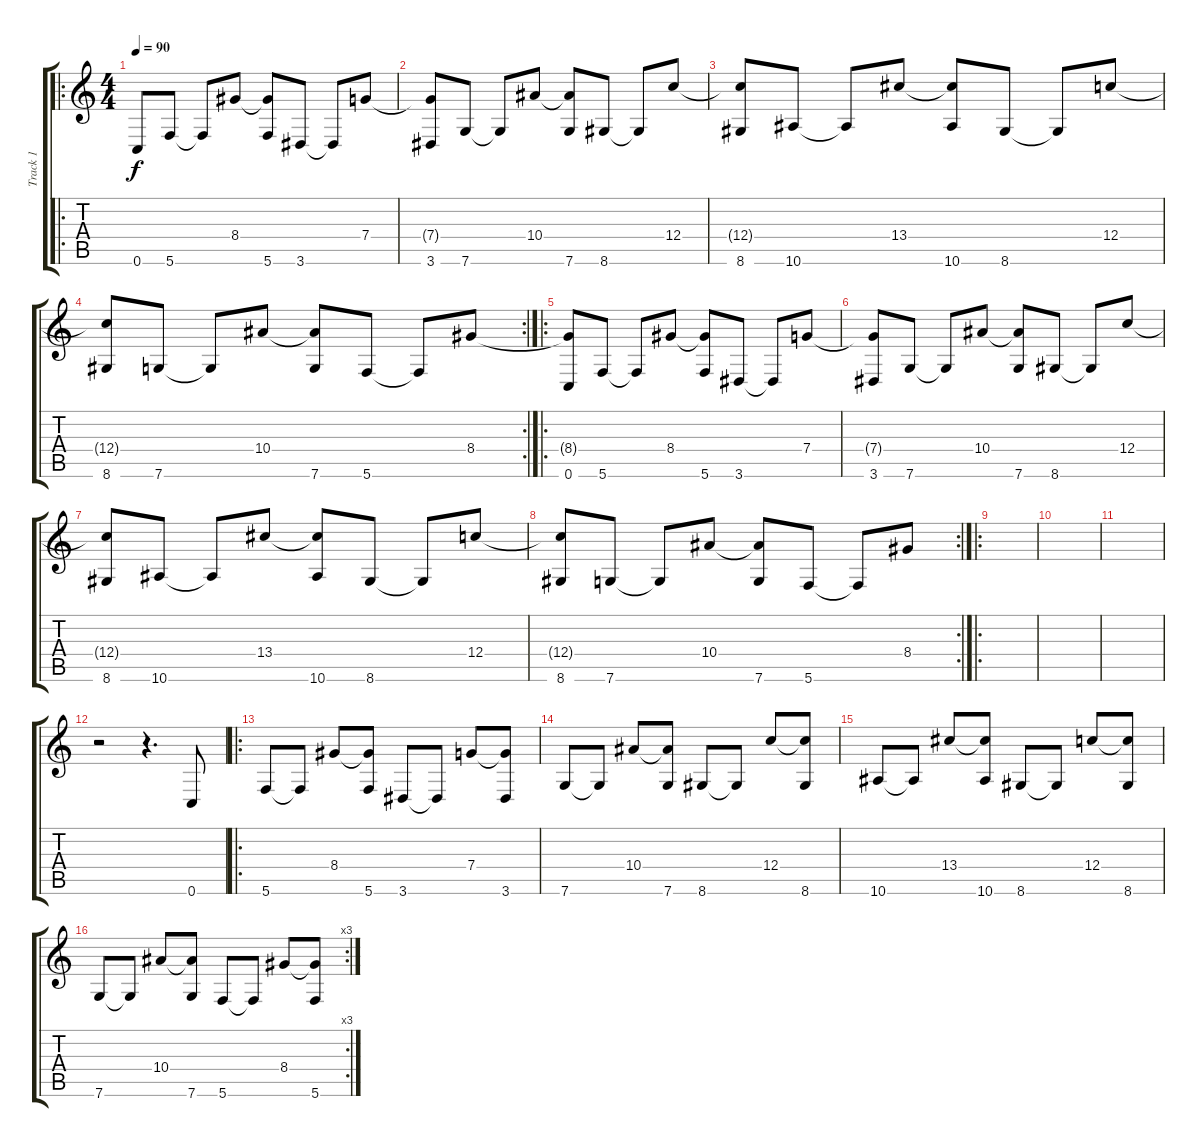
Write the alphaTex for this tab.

\track ("Track 1" "Track 1") {instrument acousticguitarnylon}
\staff {score tabs}
\tuning (D4 A3 F3 C3 G2 C2) {hide}
\ro
\ts (4 4)
\tempo 90
\clef g2
\ks c
0.6.8{dy f instrument acousticguitarnylon} 5.6.8 5.6{t}.8 8.4.8 (8.4{t} 5.6).8 3.6.8 3.6{t}.8 7.4.8 |
(7.4{t} 3.6).8 7.6.8 7.6{t}.8 10.4.8 (10.4{t} 7.6).8 8.6.8 8.6{t}.8 12.4.8 |
(12.4{t} 8.6).8 10.6.8 10.6{t}.8 13.4.8 (13.4{t} 10.6).8 8.6.8 8.6{t}.8 12.4.8 |
\rc 2
(12.4{t} 8.6).8 7.6.8 7.6{t}.8 10.4.8 (10.4{t} 7.6).8 5.6.8 5.6{t}.8 8.4.8 |
\ro
(8.4{t} 0.6).8 5.6.8 5.6{t}.8 8.4.8 (8.4{t} 5.6).8 3.6.8 3.6{t}.8 7.4.8 |
(7.4{t} 3.6).8 7.6.8 7.6{t}.8 10.4.8 (10.4{t} 7.6).8 8.6.8 8.6{t}.8 12.4.8 |
(12.4{t} 8.6).8 10.6.8 10.6{t}.8 13.4.8 (13.4{t} 10.6).8 8.6.8 8.6{t}.8 12.4.8 |
\rc 2
(12.4{t} 8.6).8 7.6.8 7.6{t}.8 10.4.8 (10.4{t} 7.6).8 5.6.8 5.6{t}.8 8.4.8 |
\ro
|
|
|
r.2 r.4{d} 0.6.8 |
\ro
5.6.8 5.6{t}.8 8.4.8 (8.4{t} 5.6).8 3.6.8 3.6{t}.8 7.4.8 (7.4{t} 3.6).8 |
7.6.8 7.6{t}.8 10.4.8 (10.4{t} 7.6).8 8.6.8 8.6{t}.8 12.4.8 (12.4{t} 8.6).8 |
10.6.8 10.6{t}.8 13.4.8 (13.4{t} 10.6).8 8.6.8 8.6{t}.8 12.4.8 (12.4{t} 8.6).8 |
\rc 3
7.6.8 7.6{t}.8 10.4.8 (10.4{t} 7.6).8 5.6.8 5.6{t}.8 8.4.8 (8.4{t} 5.6).8
